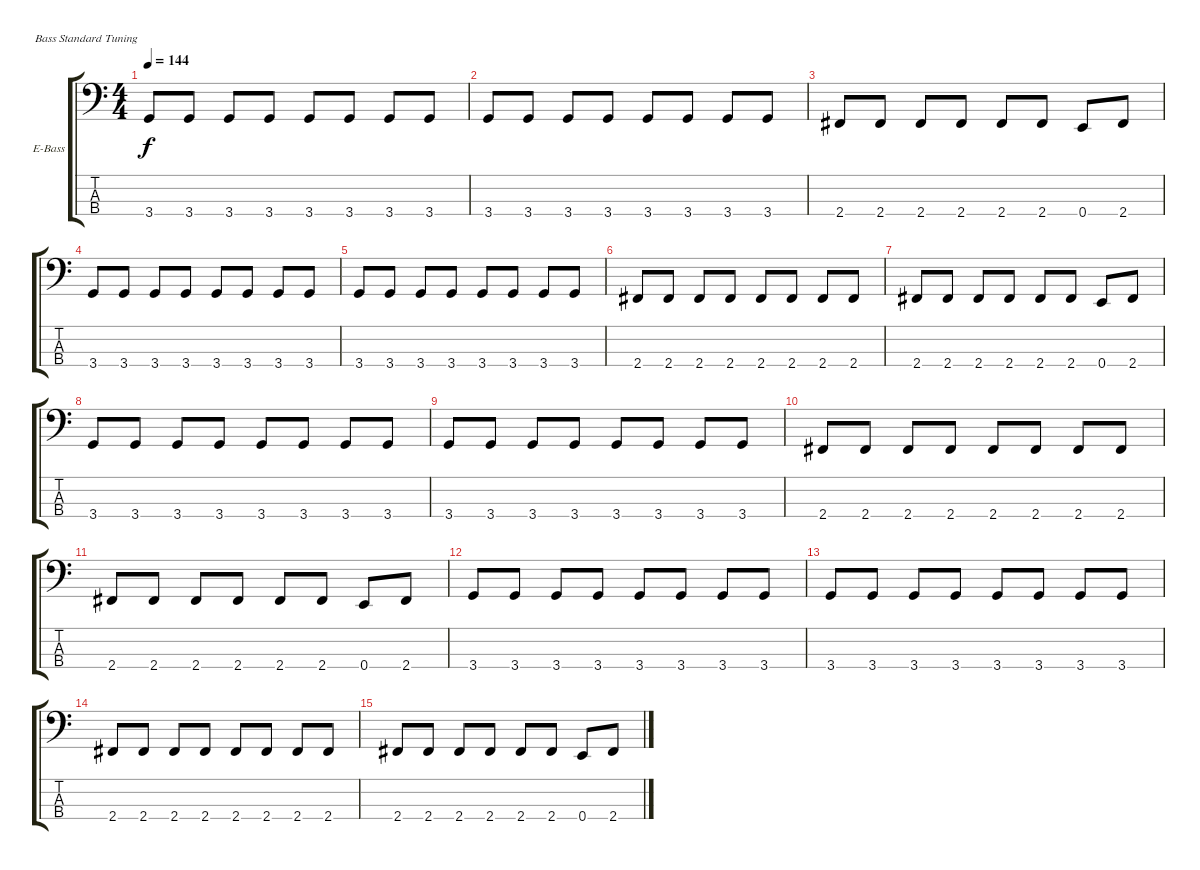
\bracketExtendMode groupsimilarinstruments
\firstSystemTrackNameOrientation horizontal
\otherSystemsTrackNameOrientation horizontal
\track ("Mark" "E-Bass") {instrument electricbasspick}
\staff {score tabs}
\tuning (G2 D2 A1 E1)
\ts (4 4)
\tempo 144
\clef f4
\ks c
3.4.8{dy f} 3.4.8 3.4.8 3.4.8 3.4.8 3.4.8 3.4.8 3.4.8 |
3.4.8 3.4.8 3.4.8 3.4.8 3.4.8 3.4.8 3.4.8 3.4.8 |
2.4.8 2.4.8 2.4.8 2.4.8 2.4.8 2.4.8 0.4.8 2.4.8 |
3.4.8 3.4.8 3.4.8 3.4.8 3.4.8 3.4.8 3.4.8 3.4.8 |
3.4.8 3.4.8 3.4.8 3.4.8 3.4.8 3.4.8 3.4.8 3.4.8 |
2.4.8 2.4.8 2.4.8 2.4.8 2.4.8 2.4.8 2.4.8 2.4.8 |
2.4.8 2.4.8 2.4.8 2.4.8 2.4.8 2.4.8 0.4.8 2.4.8 |
3.4.8 3.4.8 3.4.8 3.4.8 3.4.8 3.4.8 3.4.8 3.4.8 |
3.4.8 3.4.8 3.4.8 3.4.8 3.4.8 3.4.8 3.4.8 3.4.8 |
2.4.8 2.4.8 2.4.8 2.4.8 2.4.8 2.4.8 2.4.8 2.4.8 |
2.4.8 2.4.8 2.4.8 2.4.8 2.4.8 2.4.8 0.4.8 2.4.8 |
3.4.8 3.4.8 3.4.8 3.4.8 3.4.8 3.4.8 3.4.8 3.4.8 |
3.4.8 3.4.8 3.4.8 3.4.8 3.4.8 3.4.8 3.4.8 3.4.8 |
2.4.8 2.4.8 2.4.8 2.4.8 2.4.8 2.4.8 2.4.8 2.4.8 |
2.4.8 2.4.8 2.4.8 2.4.8 2.4.8 2.4.8 0.4.8 2.4.8
